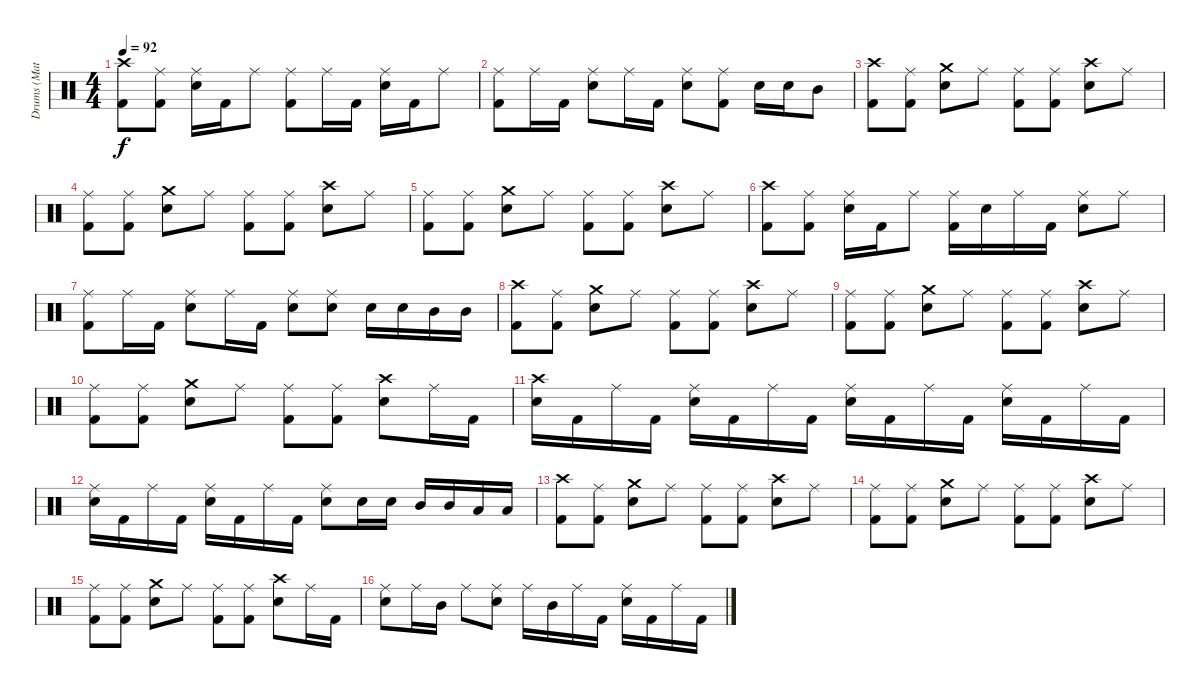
\track ("Drums (Matt)" "Drums (Mat") {instrument percussion}
\staff {score}
\articulation defaults
\ts (4 4)
\tempo 92
\clef neutral
\ks c
("Crash high (hit)" "Kick (hit) 2").8{dy f} ("Ride (middle)" "Kick (hit) 2").8 ("Ride (middle)" "Snare (hit) 2").16 "Kick (hit) 2".16 "Ride (middle)".8 ("Ride (middle)" "Kick (hit) 2").8 "Ride (middle)".16 "Kick (hit) 2".16 ("Ride (middle)" "Snare (hit) 2").16 "Kick (hit) 2".16 "Ride (middle)".8 |
("Ride (middle)" "Kick (hit) 2").8 "Ride (middle)".16 "Kick (hit) 2".16 ("Ride (middle)" "Snare (hit) 2").8 "Ride (middle)".16 "Kick (hit) 2".16 ("Ride (middle)" "Snare (hit) 2").8 ("Ride (middle)" "Kick (hit) 2").8 "Snare (hit) 2".16 "Snare (hit) 2".16 "Mid Tom (hit)".8 |
("Crash high (hit)" "Kick (hit) 2").8 ("Ride (middle)" "Kick (hit) 2").8 ("Crash medium (hit)" "Snare (hit) 2").8 "Ride (middle)".8 ("Ride (middle)" "Kick (hit) 2").8 ("Ride (middle)" "Kick (hit) 2").8 ("Crash high (hit)" "Snare (hit) 2").8 "Ride (middle)".8 |
("Ride (middle)" "Kick (hit) 2").8 ("Ride (middle)" "Kick (hit) 2").8 ("Crash medium (hit)" "Snare (hit) 2").8 "Ride (middle)".8 ("Ride (middle)" "Kick (hit) 2").8 ("Ride (middle)" "Kick (hit) 2").8 ("Crash high (hit)" "Snare (hit) 2").8 "Ride (middle)".8 |
("Ride (middle)" "Kick (hit) 2").8 ("Ride (middle)" "Kick (hit) 2").8 ("Crash medium (hit)" "Snare (hit) 2").8 "Ride (middle)".8 ("Ride (middle)" "Kick (hit) 2").8 ("Ride (middle)" "Kick (hit) 2").8 ("Crash high (hit)" "Snare (hit) 2").8 "Ride (middle)".8 |
("Crash high (hit)" "Kick (hit) 2").8 ("Ride (middle)" "Kick (hit) 2").8 ("Ride (middle)" "Snare (hit) 2").16 "Kick (hit) 2".16 "Ride (middle)".8 ("Ride (middle)" "Kick (hit) 2").16 "Snare (hit) 2".16 "Ride (middle)".16 "Kick (hit) 2".16 ("Ride (middle)" "Snare (hit) 2").8 "Ride (middle)".8 |
("Ride (middle)" "Kick (hit) 2").8 "Ride (middle)".16 "Kick (hit) 2".16 ("Ride (middle)" "Snare (hit) 2").8 "Ride (middle)".16 "Kick (hit) 2".16 ("Ride (middle)" "Snare (hit) 2").8 ("Ride (middle)" "Snare (hit) 2").8 "Snare (hit) 2".16 "Snare (hit) 2".16 "Mid Tom (hit)".16 "Mid Tom (hit)".16 |
("Crash high (hit)" "Kick (hit) 2").8 ("Ride (middle)" "Kick (hit) 2").8 ("Crash medium (hit)" "Snare (hit) 2").8 "Ride (middle)".8 ("Ride (middle)" "Kick (hit) 2").8 ("Ride (middle)" "Kick (hit) 2").8 ("Crash high (hit)" "Snare (hit) 2").8 "Ride (middle)".8 |
("Ride (middle)" "Kick (hit) 2").8 ("Ride (middle)" "Kick (hit) 2").8 ("Crash medium (hit)" "Snare (hit) 2").8 "Ride (middle)".8 ("Ride (middle)" "Kick (hit) 2").8 ("Ride (middle)" "Kick (hit) 2").8 ("Crash high (hit)" "Snare (hit) 2").8 "Ride (middle)".8 |
("Ride (middle)" "Kick (hit) 2").8 ("Ride (middle)" "Kick (hit) 2").8 ("Crash medium (hit)" "Snare (hit) 2").8 "Ride (middle)".8 ("Ride (middle)" "Kick (hit) 2").8 ("Ride (middle)" "Kick (hit) 2").8 ("Crash high (hit)" "Snare (hit) 2").8 "Ride (middle)".16 "Kick (hit) 2".16 |
("Crash high (hit)" "Snare (hit) 2").16 "Kick (hit) 2".16 "Ride (middle)".16 "Kick (hit) 2".16 ("Ride (middle)" "Snare (hit) 2").16 "Kick (hit) 2".16 "Ride (middle)".16 "Kick (hit) 2".16 ("Ride (middle)" "Snare (hit) 2").16 "Kick (hit) 2".16 "Ride (middle)".16 "Kick (hit) 2".16 ("Ride (middle)" "Snare (hit) 2").16 "Kick (hit) 2".16 "Ride (middle)".16 "Kick (hit) 2".16 |
("Ride (middle)" "Snare (hit) 2").16 "Kick (hit) 2".16 "Ride (middle)".16 "Kick (hit) 2".16 ("Ride (middle)" "Snare (hit) 2").16 "Kick (hit) 2".16 "Ride (middle)".16 "Kick (hit) 2".16 ("Ride (middle)" "Snare (hit) 2").8 "Snare (hit) 2".16 "Snare (hit) 2".16 "Mid Tom (hit)".16 "Mid Tom (hit)".16 "Low Tom (hit)".16 "Low Tom (hit)".16 |
("Crash high (hit)" "Kick (hit) 2").8 ("Ride (middle)" "Kick (hit) 2").8 ("Crash medium (hit)" "Snare (hit) 2").8 "Ride (middle)".8 ("Ride (middle)" "Kick (hit) 2").8 ("Ride (middle)" "Kick (hit) 2").8 ("Crash high (hit)" "Snare (hit) 2").8 "Ride (middle)".8 |
("Ride (middle)" "Kick (hit) 2").8 ("Ride (middle)" "Kick (hit) 2").8 ("Crash medium (hit)" "Snare (hit) 2").8 "Ride (middle)".8 ("Ride (middle)" "Kick (hit) 2").8 ("Ride (middle)" "Kick (hit) 2").8 ("Crash high (hit)" "Snare (hit) 2").8 "Ride (middle)".8 |
("Ride (middle)" "Kick (hit) 2").8 ("Ride (middle)" "Kick (hit) 2").8 ("Crash medium (hit)" "Snare (hit) 2").8 "Ride (middle)".8 ("Ride (middle)" "Kick (hit) 2").8 ("Ride (middle)" "Kick (hit) 2").8 ("Crash high (hit)" "Snare (hit) 2").8 "Ride (middle)".16 "Kick (hit) 2".16 |
("Ride (middle)" "Snare (hit) 2").8 "Ride (middle)".16 "Mid Tom (hit)".16 "Ride (middle)".8 ("Ride (middle)" "Snare (hit) 2").8 "Ride (middle)".16 "Mid Tom (hit)".16 "Ride (middle)".16 "Kick (hit) 2".16 ("Ride (middle)" "Snare (hit) 2").16 "Kick (hit) 2".16 "Ride (middle)".16 "Kick (hit) 2".16
